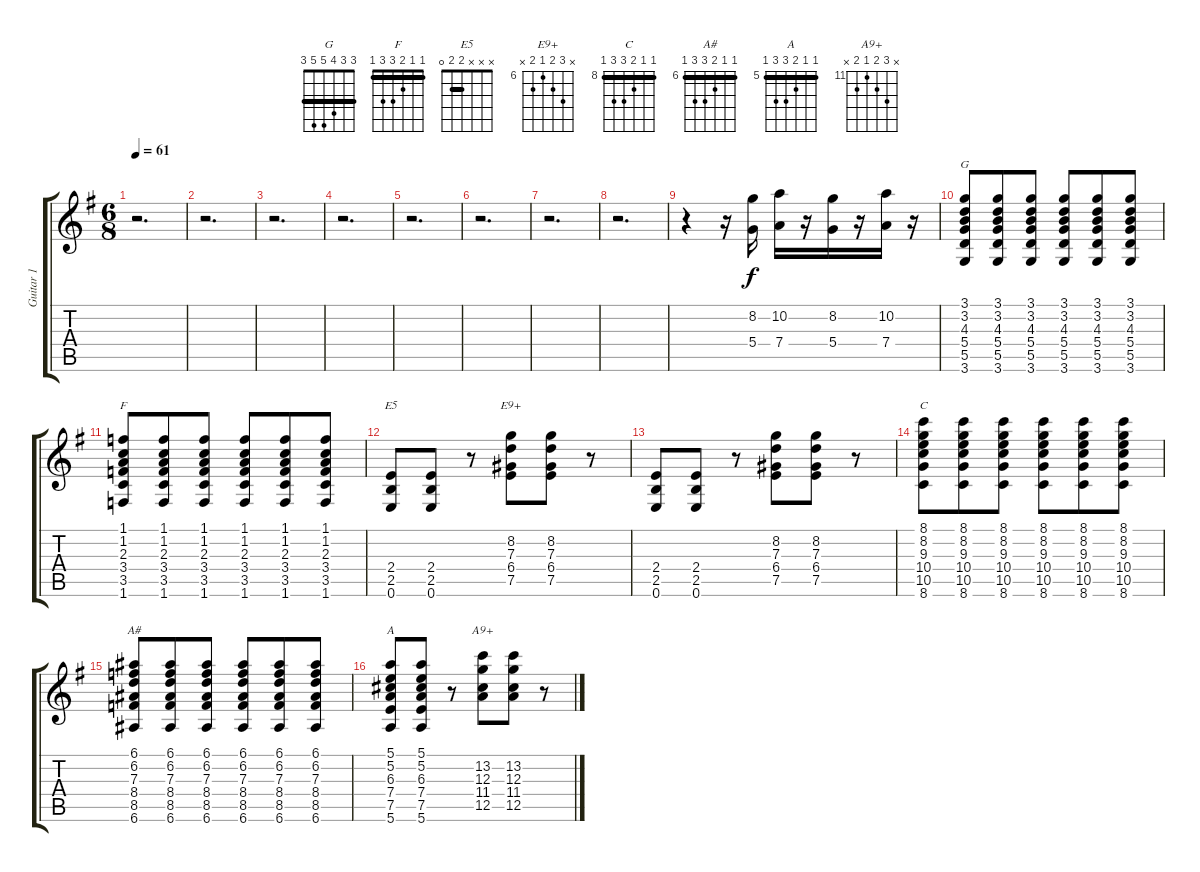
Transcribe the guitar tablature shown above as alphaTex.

\track ("Guitar 1" "Guitar 1") {instrument electricguitarclean}
\staff {score tabs}
\tuning (E4 B3 G3 D3 A2 E2) {hide}
\chord ("G" 3 3 4 5 5 3) {barre 3}
\chord ("F" 1 1 2 3 3 1) {barre 1}
\chord ("E5" x x x 2 2 0) {barre 2}
\chord ("E9+" x 8 7 6 7 x) {firstfret 6}
\chord ("C" 8 8 9 10 10 8) {firstfret 8 barre 8}
\chord ("A#" 6 6 7 8 8 6) {firstfret 6 barre 6}
\chord ("A" 5 5 6 7 7 5) {firstfret 5 barre 5}
\chord ("A9+" x 13 12 11 12 x) {firstfret 11}
\ts (6 8)
\tempo 61
\clef g2
\ks g
r.2{d dy f} |
r.2{d} |
r.2{d} |
r.2{d} |
r.2{d} |
r.2{d} |
r.2{d} |
r.2{d} |
r.4 r.16 (8.2 5.4).16 (10.2 7.4).16 r.16 (8.2 5.4).16 r.16 (10.2 7.4).16 r.16 |
(3.1 3.2 4.3 5.4 5.5 3.6).8{ch "G"} (3.1 3.2 4.3 5.4 5.5 3.6).8 (3.1 3.2 4.3 5.4 5.5 3.6).8 (3.1 3.2 4.3 5.4 5.5 3.6).8 (3.1 3.2 4.3 5.4 5.5 3.6).8 (3.1 3.2 4.3 5.4 5.5 3.6).8 |
(1.1 1.2 2.3 3.4 3.5 1.6).8{ch "F"} (1.1 1.2 2.3 3.4 3.5 1.6).8 (1.1 1.2 2.3 3.4 3.5 1.6).8 (1.1 1.2 2.3 3.4 3.5 1.6).8 (1.1 1.2 2.3 3.4 3.5 1.6).8 (1.1 1.2 2.3 3.4 3.5 1.6).8 |
(2.4 2.5 0.6).8{ch "E5"} (2.4 2.5 0.6).8 r.8 (8.2 7.3 6.4 7.5).8{ch "E9+"} (8.2 7.3 6.4 7.5).8 r.8 |
(2.4 2.5 0.6).8 (2.4 2.5 0.6).8 r.8 (8.2 7.3 6.4 7.5).8 (8.2 7.3 6.4 7.5).8 r.8 |
(8.1 8.2 9.3 10.4 10.5 8.6).8{ch "C"} (8.1 8.2 9.3 10.4 10.5 8.6).8 (8.1 8.2 9.3 10.4 10.5 8.6).8 (8.1 8.2 9.3 10.4 10.5 8.6).8 (8.1 8.2 9.3 10.4 10.5 8.6).8 (8.1 8.2 9.3 10.4 10.5 8.6).8 |
(6.1 6.2 7.3 8.4 8.5 6.6).8{ch "A#"} (6.1 6.2 7.3 8.4 8.5 6.6).8 (6.1 6.2 7.3 8.4 8.5 6.6).8 (6.1 6.2 7.3 8.4 8.5 6.6).8 (6.1 6.2 7.3 8.4 8.5 6.6).8 (6.1 6.2 7.3 8.4 8.5 6.6).8 |
(5.1 5.2 6.3 7.4 7.5 5.6).8{ch "A"} (5.1 5.2 6.3 7.4 7.5 5.6).8 r.8 (13.2 12.3 11.4 12.5).8{ch "A9+"} (13.2 12.3 11.4 12.5).8 r.8
